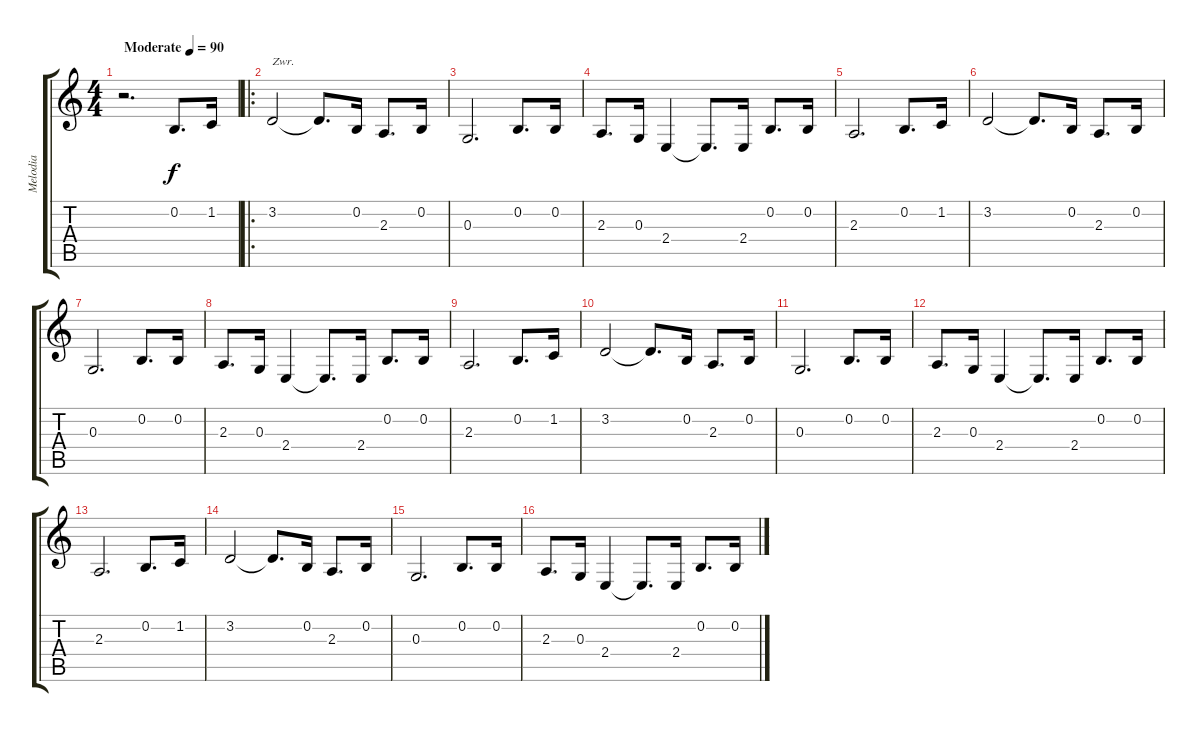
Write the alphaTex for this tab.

\track ("Melodia" "Melodia") {instrument ocarina}
\staff {score tabs}
\tuning (E4 B3 G3 D3 A2 E2) {hide}
\ts (4 4)
\tempo (90 "Moderate")
\clef g2
\ks c
r.2{d dy f instrument ocarina} 0.2.8{d} 1.2.16 |
\ro
3.2.2{txt "Zwr."} 3.2{t}.8{d} 0.2.16 2.3.8{d} 0.2.16 |
0.3.2{d} 0.2.8{d} 0.2.16 |
2.3.8{d} 0.3.16 2.4.4 2.4{t}.8{d} 2.4.16 0.2.8{d} 0.2.16 |
2.3.2{d} 0.2.8{d} 1.2.16 |
3.2.2 3.2{t}.8{d} 0.2.16 2.3.8{d} 0.2.16 |
0.3.2{d} 0.2.8{d} 0.2.16 |
2.3.8{d} 0.3.16 2.4.4 2.4{t}.8{d} 2.4.16 0.2.8{d} 0.2.16 |
2.3.2{d} 0.2.8{d} 1.2.16 |
3.2.2 3.2{t}.8{d} 0.2.16 2.3.8{d} 0.2.16 |
0.3.2{d} 0.2.8{d} 0.2.16 |
2.3.8{d} 0.3.16 2.4.4 2.4{t}.8{d} 2.4.16 0.2.8{d} 0.2.16 |
2.3.2{d} 0.2.8{d} 1.2.16 |
3.2.2 3.2{t}.8{d} 0.2.16 2.3.8{d} 0.2.16 |
0.3.2{d} 0.2.8{d} 0.2.16 |
2.3.8{d} 0.3.16 2.4.4 2.4{t}.8{d} 2.4.16 0.2.8{d} 0.2.16
